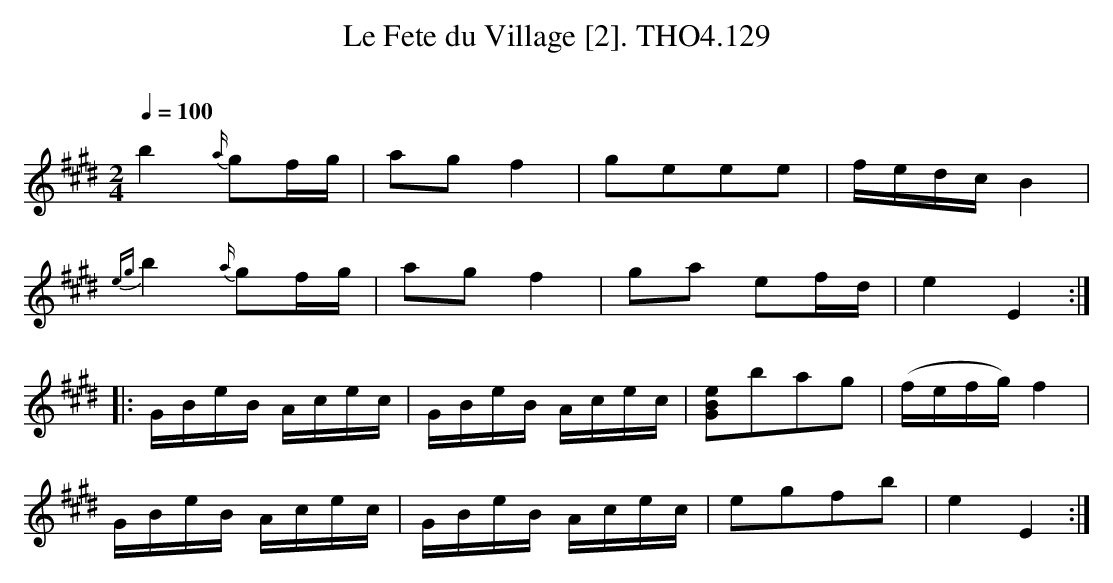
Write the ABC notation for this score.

X:1
T:Fete du Village [2]. THO4.129, Le
O:
M:2/4
L:1/8
Q:1/4=100
K:E
b2 {a/}gf/g/|ag f2|geee|f/e/d/c/ B2|
{eg}b2 {a/}gf/g/|ag f2|ga ef/d/|e2E2:|
L:1/16
|:GBeB Acec|GBeB Acec|[e2B2G2]b2a2g2|(fefg) f4|
GBeB Acec|GBeB Acec|e2g2f2b2|e4E4:|
